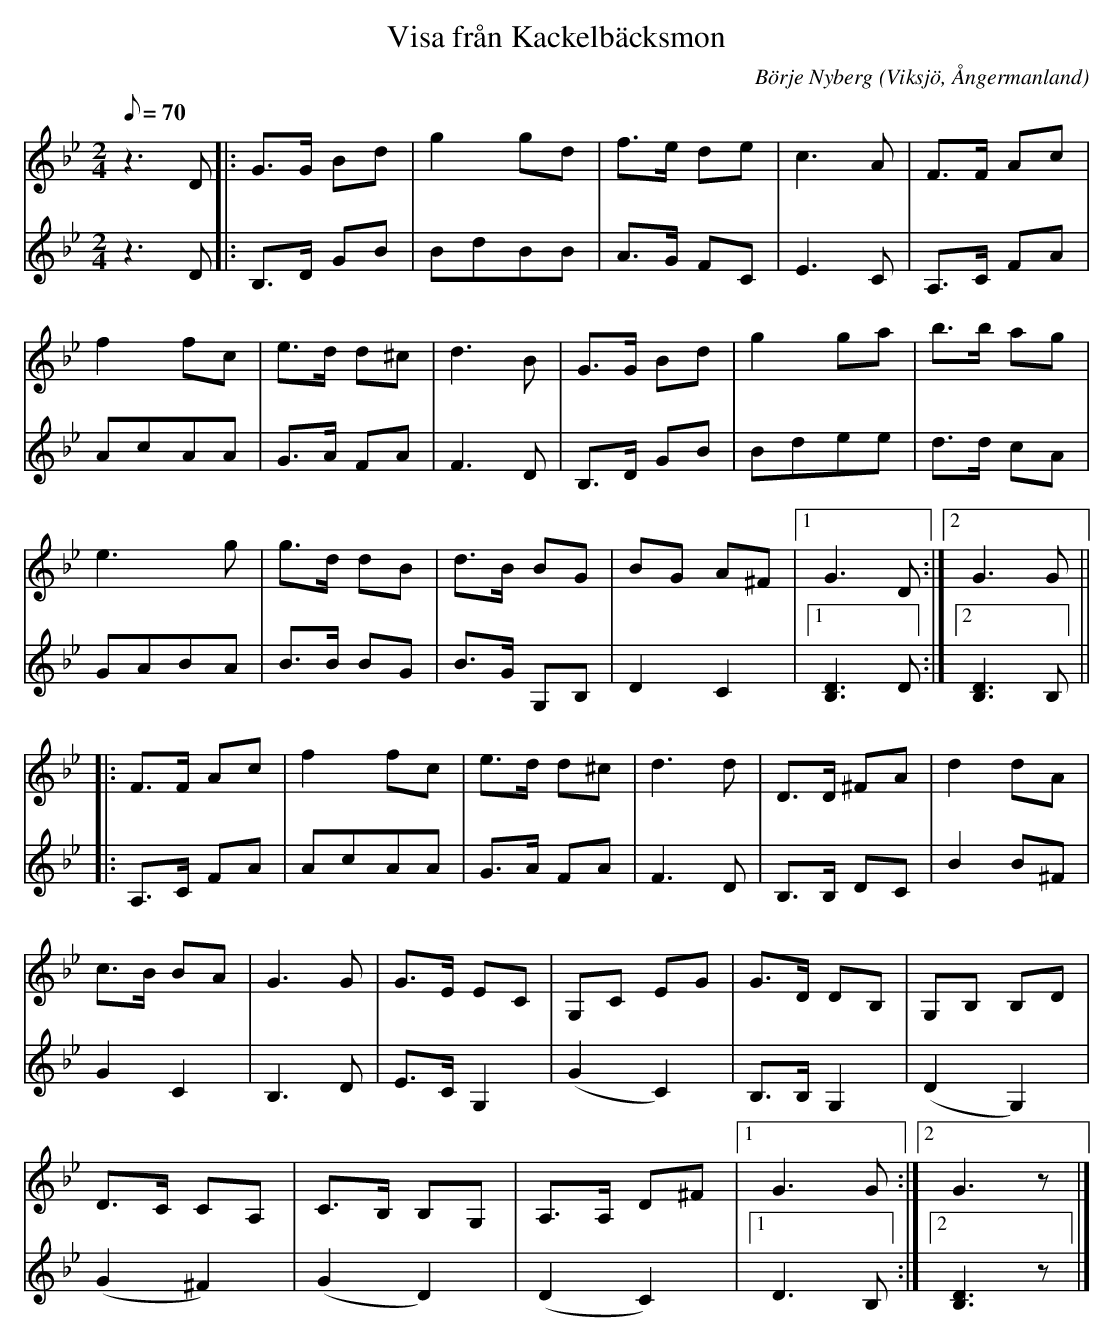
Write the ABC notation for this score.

X:1
T:Visa fr\oan Kackelbäcksmon
C:Börje Nyberg
O:Viksjö, Ångermanland
M:2/4
L:1/8
Q:70
K:Gm
V:1
z2> D2|: G>G Bd | g2 gd | f>e de | c2>A2 | F>F Ac |
f2 fc | e>d d^c | d2>B2 | G>G Bd |g2 ga | b>b ag |
e2> g2 | g>d dB |d>B BG |BG A^F |1 G2> D2 :|2 G2> G2 ||
|: F>F Ac | f2 fc | e>d d^c | d2>d2 | D>D ^FA | d2 dA |
c>B BA |G2> G2 | G>E EC | G,C EG | G>D DB, | G,B, B,D |
D>C CA, | C>B, B,G, | A,>A, D^F |1 G2> G2 :|2 G2> z2 |]
V:2
z2> D2 |: B,>D GB | BdBB | A>G FC | E2>C2 | A,>C FA |
AcAA | G>A FA| F2> D2 | B,>D GB | Bdee | d>d cA |
GABA | B>B BG | B>G G,B, | D2C2 |1 [D2B,2]> D2 :|2 [D2B,2]> B,2 ||
|: A,>C FA | AcAA | G>A FA | F2> D2 | B,>B, DC | B2 B^F |
G2 C2 | B,2> D2 | E>C G,2 | (G2 C2) | B,>B, G,2 | (D2 G,2) |
(G2 ^F2) | (G2 D2) | (D2 C2) |1 D2> B,2 :|2 [D2B,2]> z2 |]
